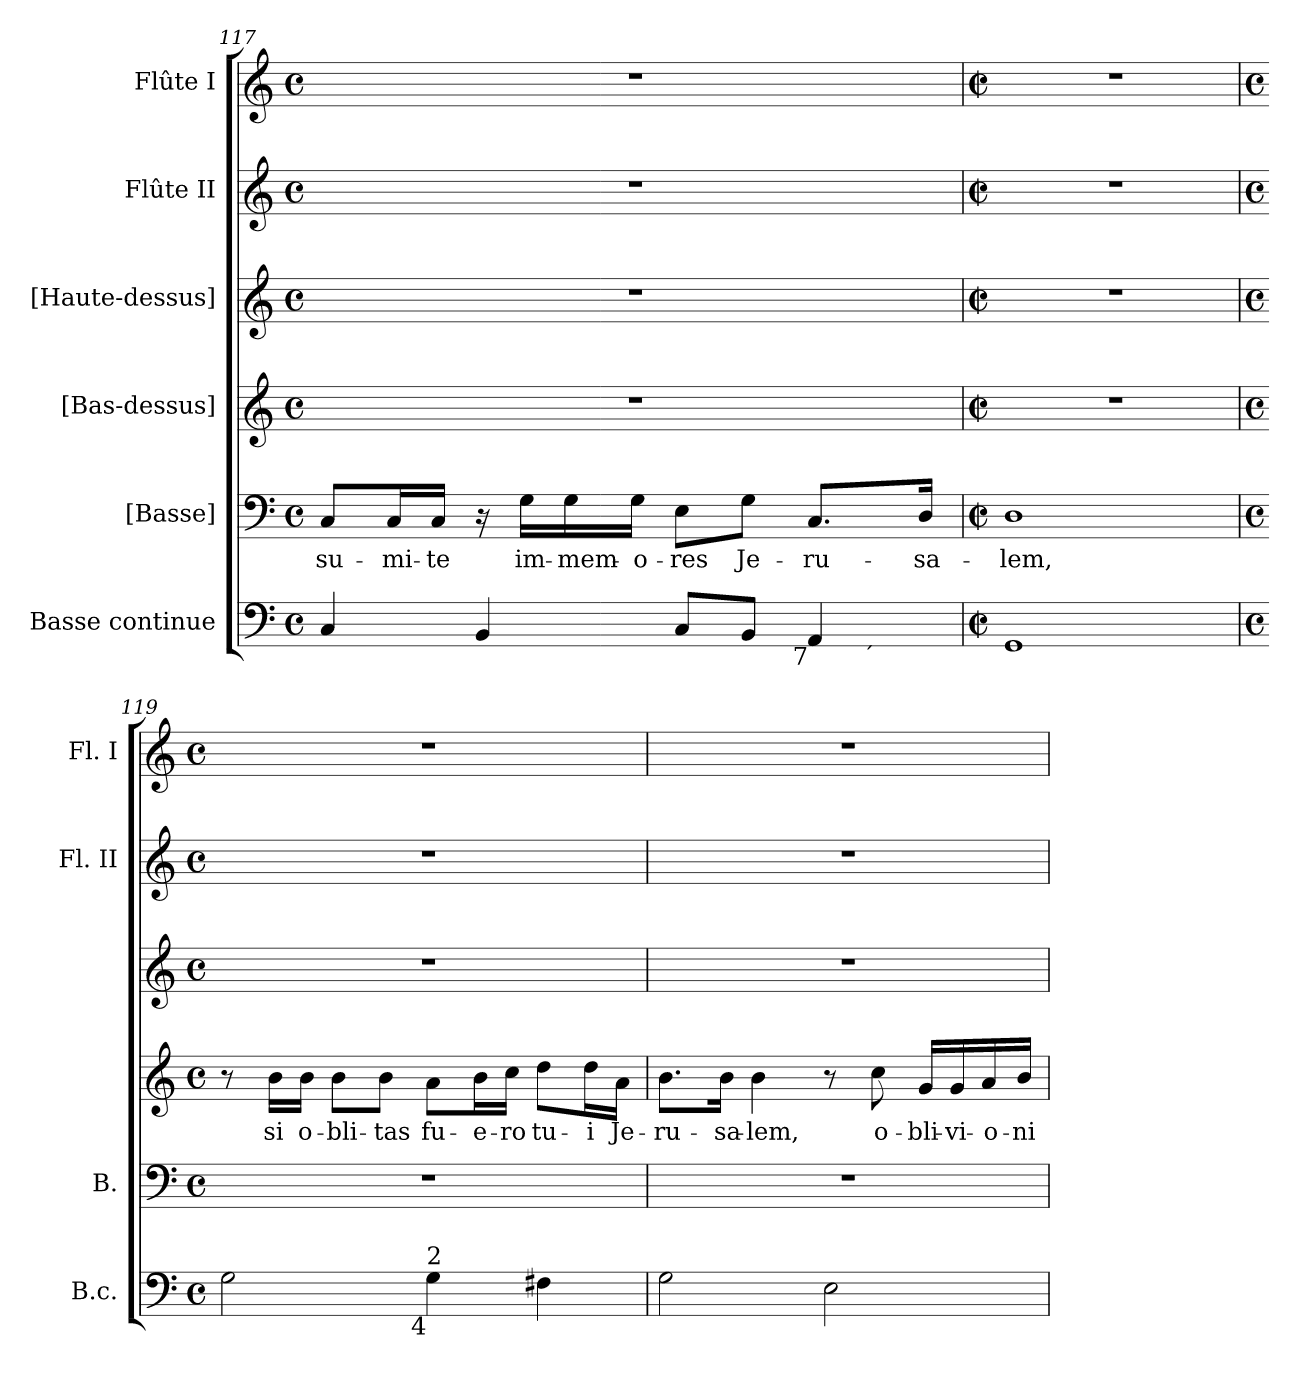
**kern	**kern	**text	**kern	**text	**kern	**kern	**kern
*part6	*part5	*part5	*part4	*part4	*part3	*part2	*part1
*staff6	*staff5	*staff5	*staff4	*staff4	*staff3	*staff2	*staff1
*I"Basse continue	*I"[Basse]	*	*I"[Bas-dessus]	*	*I"[Haute-dessus]	*I"Flûte II	*I"Flûte I
*I'B.c.	*I'B.	*	*	*	*	*I'Fl. II	*I'Fl. I
!!LO:PB:g=z
*clefF4	*clefF4	*	*clefG2	*	*clefG2	*clefG2	*clefG2
*k[]	*k[]	*	*k[]	*	*k[]	*k[]	*k[]
*a:	*a:	*	*a:	*	*a:	*a:	*a:
*M4/4	*M4/4	*	*M4/4	*	*M4/4	*M4/4	*M4/4
*met(c)	*met(c)	*	*met(c)	*	*met(c)	*met(c)	*met(c)
=117	=117	=117	=117	=117	=117	=117	=117
!	!	!LO:LY:b:color=#000000	!	!	!	!	!
*^	*	*	*	*	*	*	*
4Ci/	2..ryy	8Ci/L	su-	1r	.	1r	1r	1r
!	!	!	!LO:LY:b:color=#000000	!	!	!	!	!
.	.	16Ci/L	-mi-	.	.	.	.	.
!	!	!	!LO:LY:b:color=#000000	!	!	!	!	!
.	.	16Ci/JJ	-te	.	.	.	.	.
4BBi/	.	16r	.	.	.	.	.	.
!	!	!	!LO:LY:b:color=#000000	!	!	!	!	!
.	.	16Gi\LL	im-	.	.	.	.	.
!	!	!	!LO:LY:b:color=#000000	!	!	!	!	!
.	.	16Gi\	-mem-	.	.	.	.	.
!	!	!	!LO:LY:b:color=#000000	!	!	!	!	!
.	.	16Gi\JJ	-o-	.	.	.	.	.
!	!	!	!LO:LY:b:color=#000000	!	!	!	!	!
8Ci/L	.	8Ei\L	-res	.	.	.	.	.
!	!	!	!LO:LY:b:color=#000000	!	!	!	!	!
8BBi/J	.	8Gi\J	Je-	.	.	.	.	.
!LO:TX:b:rj:t=7	!	!	!	!	!	!	!	!
!	!	!	!LO:LY:b:color=#000000	!	!	!	!	!
4AAi/	.	8.Ci/L	-ru-	.	.	.	.	.
!	!LO:TX:b:rj:t=´	!	!	!	!	!	!	!
.	8ryy	.	.	.	.	.	.	.
!	!	!	!LO:LY:b:color=#000000	!	!	!	!	!
.	.	16Di/Jk	-sa-	.	.	.	.	.
*v	*v	*	*	*	*	*	*	*
=118	=118	=118	=118	=118	=118	=118	=118
*M2/2	*M2/2	*	*M2/2	*	*M2/2	*M2/2	*M2/2
*met(c|)	*met(c|)	*	*met(c|)	*	*met(c|)	*met(c|)	*met(c|)
*^	*	*	*	*	*	*	*
!	!	!	!LO:LY:b:color=#000000	!	!	!	!	!
*v	*v	*	*	*	*	*	*	*
1GGi	1Di	-lem,	1r	.	1r	1r	1r
=119	=119	=119	=119	=119	=119	=119	=119
*M4/4	*M4/4	*	*M4/4	*	*M4/4	*M4/4	*M4/4
*met(c)	*met(c)	*	*met(c)	*	*met(c)	*met(c)	*met(c)
2Gi\	1r	.	8r	.	1r	1r	1r
!	!	!	!	!LO:LY:b:color=#000000	!	!	!
.	.	.	16bi\LL	si	.	.	.
!	!	!	!	!LO:LY:b:color=#000000	!	!	!
.	.	.	16bi\JJ	o-	.	.	.
!	!	!	!	!LO:LY:b:color=#000000	!	!	!
.	.	.	8bi\L	-bli-	.	.	.
!	!	!	!	!LO:LY:b:color=#000000	!	!	!
.	.	.	8bi\J	-tas	.	.	.
!LO:TX:b:rj:t=4	!	!	!	!	!	!	!
!LO:TX:t=2	!	!	!	!	!	!	!
!	!	!	!	!LO:LY:b:color=#000000	!	!	!
4Gi\	.	.	8ai\L	fu-	.	.	.
!	!	!	!	!LO:LY:b:color=#000000	!	!	!
.	.	.	16bi\L	-e-	.	.	.
!	!	!	!	!LO:LY:b:color=#000000	!	!	!
.	.	.	16cci\JJ	-ro	.	.	.
!	!	!	!	!LO:LY:b:color=#000000	!	!	!
4F#Xi\	.	.	8ddi\L	tu-	.	.	.
!	!	!	!	!LO:LY:b:color=#000000	!	!	!
.	.	.	16ddi\L	-i	.	.	.
!	!	!	!	!LO:LY:b:color=#000000	!	!	!
.	.	.	16ai\JJ	Je-	.	.	.
=120	=120	=120	=120	=120	=120	=120	=120
!	!	!	!	!LO:LY:b:color=#000000	!	!	!
2Gi\	1r	.	8.bi\L	-ru-	1r	1r	1r
!	!	!	!	!LO:LY:b:color=#000000	!	!	!
.	.	.	16bi\Jk	-sa-	.	.	.
!	!	!	!	!LO:LY:b:color=#000000	!	!	!
.	.	.	4bi\	-lem,	.	.	.
2Ei\	.	.	8r	.	.	.	.
!	!	!	!	!LO:LY:b:color=#000000	!	!	!
.	.	.	8cci\	o-	.	.	.
!	!	!	!	!LO:LY:b:color=#000000	!	!	!
.	.	.	16gi/LL	-bli-	.	.	.
!	!	!	!	!LO:LY:b:color=#000000	!	!	!
.	.	.	16gi/	-vi-	.	.	.
!	!	!	!	!LO:LY:b:color=#000000	!	!	!
.	.	.	16ai/	-o-	.	.	.
!	!	!	!	!LO:LY:b:color=#000000	!	!	!
.	.	.	16bi/JJ	-ni	.	.	.
=	=	=	=	=	=	=	=
*-	*-	*-	*-	*-	*-	*-	*-
